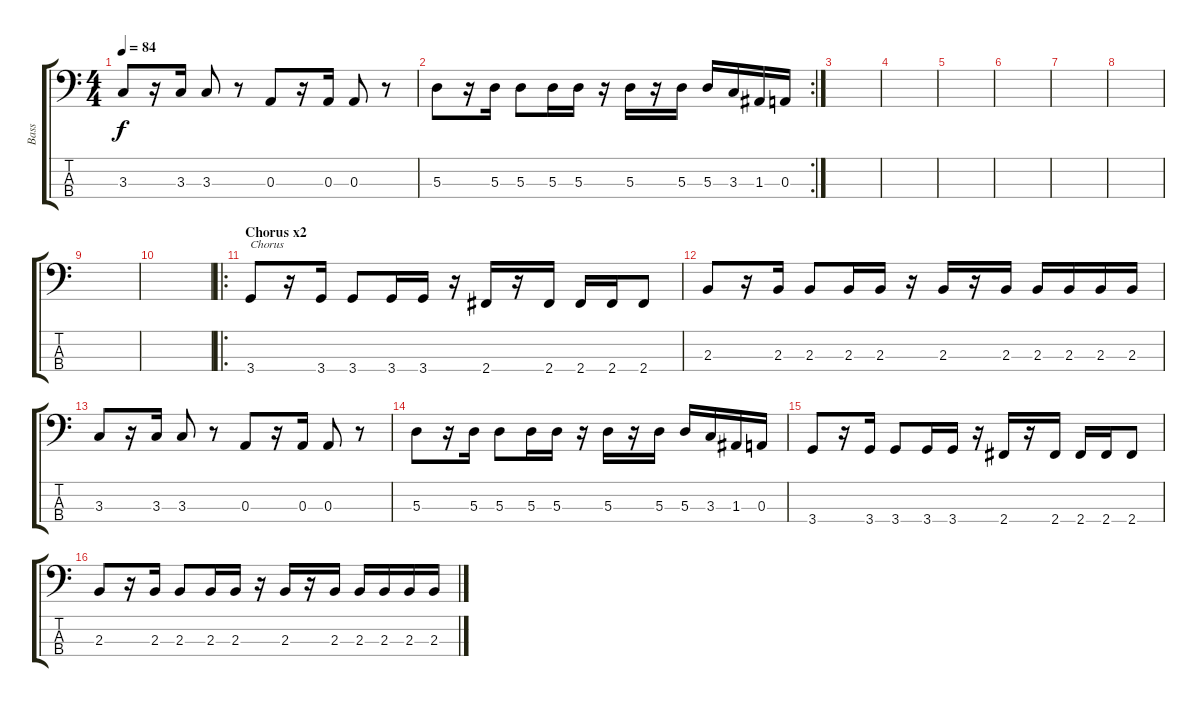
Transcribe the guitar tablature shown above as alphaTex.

\track ("Bass" "Bass") {instrument electricbassfinger}
\staff {score tabs}
\tuning (G2 D2 A1 E1) {hide}
\ts (4 4)
\tempo 84
\clef f4
\ks c
3.3.8{dy f} r.16 3.3.16 3.3.8 r.8 0.3.8 r.16 0.3.16 0.3.8 r.8 |
\rc 2
5.3.8 r.16 5.3.16 5.3.8 5.3.16 5.3.16 r.16 5.3.16 r.16 5.3.16 5.3.16 3.3.16 1.3.16 0.3.16 |
|
|
|
|
|
|
|
|
\ro
\section ("" "Chorus x2")
3.4.8{txt "Chorus"} r.16 3.4.16 3.4.8 3.4.16 3.4.16 r.16 2.4.16 r.16 2.4.16 2.4.16 2.4.16 2.4.8 |
2.3.8 r.16 2.3.16 2.3.8 2.3.16 2.3.16 r.16 2.3.16 r.16 2.3.16 2.3.16 2.3.16 2.3.16 2.3.16 |
3.3.8 r.16 3.3.16 3.3.8 r.8 0.3.8 r.16 0.3.16 0.3.8 r.8 |
5.3.8 r.16 5.3.16 5.3.8 5.3.16 5.3.16 r.16 5.3.16 r.16 5.3.16 5.3.16 3.3.16 1.3.16 0.3.16 |
3.4.8 r.16 3.4.16 3.4.8 3.4.16 3.4.16 r.16 2.4.16 r.16 2.4.16 2.4.16 2.4.16 2.4.8 |
2.3.8 r.16 2.3.16 2.3.8 2.3.16 2.3.16 r.16 2.3.16 r.16 2.3.16 2.3.16 2.3.16 2.3.16 2.3.16
